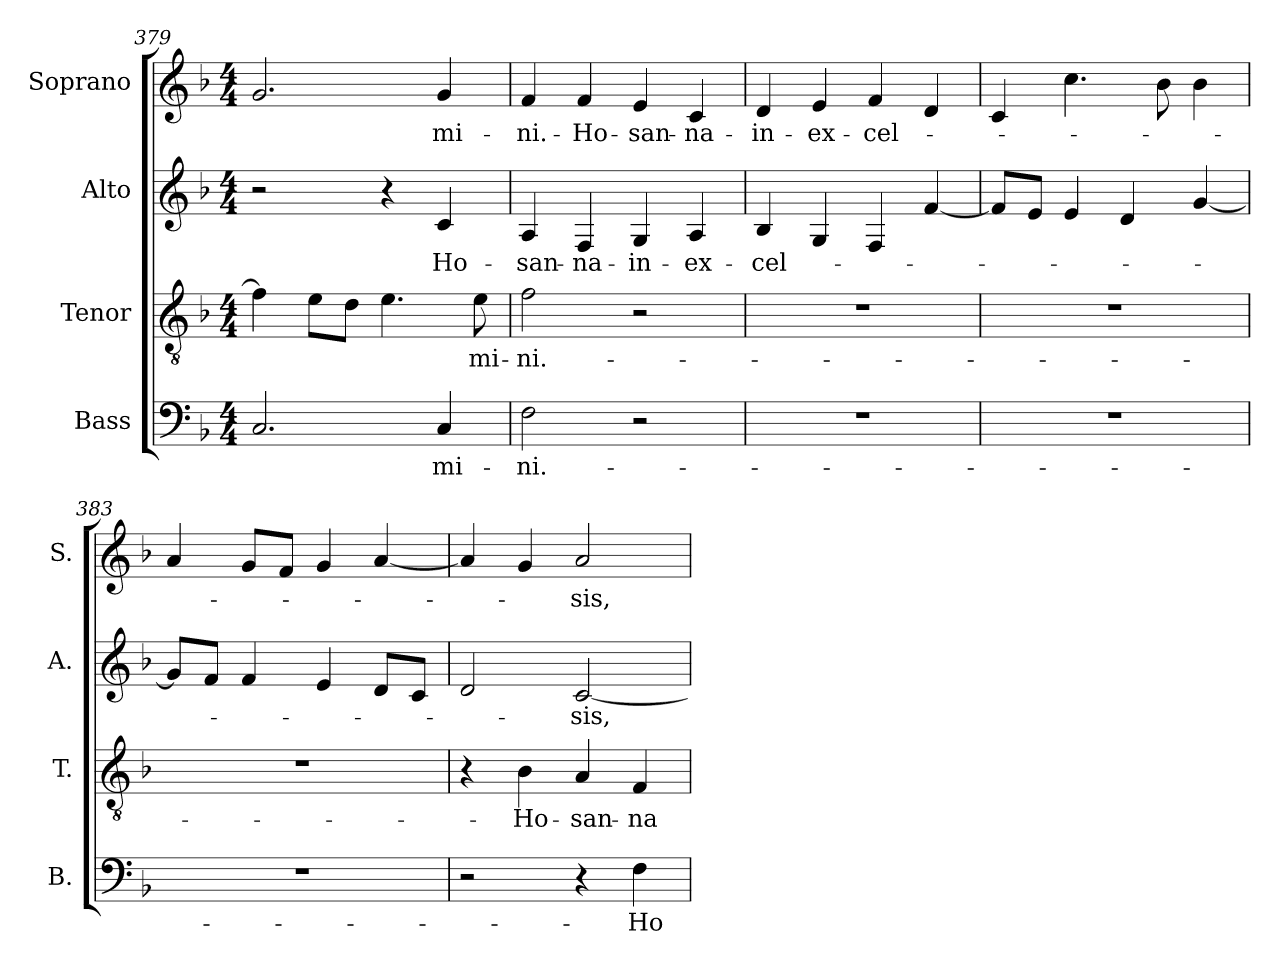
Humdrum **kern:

**kern	**text	**kern	**text	**kern	**text	**kern	**text
*part4	*part4	*part3	*part3	*part2	*part2	*part1	*part1
*staff4	*staff4	*staff3	*staff3	*staff2	*staff2	*staff1	*staff1
*I"Bass	*	*I"Tenor	*	*I"Alto	*	*I"Soprano	*
*I'B.	*	*I'T.	*	*I'A.	*	*I'S.	*
*clefF4	*	*clefGv2	*	*clefG2	*	*clefG2	*
*	*	*ITrd7c12	*	*	*	*	*
*k[b-]	*	*k[b-]	*	*k[b-]	*	*k[b-]	*
*F:	*	*F:	*	*F:	*	*F:	*
*M4/4	*	*M4/4	*	*M4/4	*	*M4/4	*
=379	=379	=379	=379	=379	=379	=379	=379
2.Ci/	.	4Fi\]	.	2r	.	2.gi/	.
.	.	8Ei\L	.	.	.	.	.
.	.	8Di\J	.	.	.	.	.
.	.	4.Ei\	.	4r	.	.	.
!	!LO:LY:b:color=#000000	!	!	!	!	!	!
!	!	!	!	!	!LO:LY:b:color=#000000	!	!
!	!	!	!	!	!	!	!LO:LY:b:color=#000000
4Ci/	-mi--	.	.	4ci/	-Ho-	4gi/	-mi-
!	!	!	!LO:LY:b:color=#000000	!	!	!	!
.	.	8Ei\	-mi-	.	.	.	.
!!LO:LB:g=z
=380	=380	=380	=380	=380	=380	=380	=380
!	!LO:LY:b:color=#000000	!	!	!	!	!	!
!	!	!	!LO:LY:b:color=#000000	!	!	!	!
!	!	!	!	!	!LO:LY:b:color=#000000	!	!
!	!	!	!	!	!	!	!LO:LY:b:color=#000000
2Fi\	-ni.-	2Fi\	-ni.-	4Ai/	-san-	4fi/	-ni.-
!	!	!	!	!	!LO:LY:b:color=#000000	!	!
!	!	!	!	!	!	!	!LO:LY:b:color=#000000
.	.	.	.	4Fi/	-na-	4fi/	-Ho-
!	!	!	!	!	!LO:LY:b:color=#000000	!	!
!	!	!	!	!	!	!	!LO:LY:b:color=#000000
2r	.	2r	.	4Gi/	-in-	4ei/	-san-
!	!	!	!	!	!LO:LY:b:color=#000000	!	!
!	!	!	!	!	!	!	!LO:LY:b:color=#000000
.	.	.	.	4Ai/	-ex-	4ci/	-na-
=381	=381	=381	=381	=381	=381	=381	=381
!	!	!	!	!	!LO:LY:b:color=#000000	!	!
!	!	!	!	!	!	!	!LO:LY:b:color=#000000
1r	.	1r	.	4B-i/	-cel-	4di/	-in-
!	!	!	!	!	!	!	!LO:LY:b:color=#000000
.	.	.	.	4Gi/	.	4ei/	-ex-
!	!	!	!	!	!	!	!LO:LY:b:color=#000000
.	.	.	.	4Fi/	.	4fi/	-cel-
.	.	.	.	[4fi/	.	4di/	.
=382	=382	=382	=382	=382	=382	=382	=382
1r	.	1r	.	8fi/L]	.	4ci/	.
.	.	.	.	8ei/J	.	.	.
.	.	.	.	4ei/	.	4.cci\	.
.	.	.	.	4di/	.	.	.
.	.	.	.	.	.	8b-i\	.
.	.	.	.	[4gi/	.	4b-i\	.
=383	=383	=383	=383	=383	=383	=383	=383
1r	.	1r	.	8gi/L]	.	4ai/	.
.	.	.	.	8fi/J	.	.	.
.	.	.	.	4fi/	.	8gi/L	.
.	.	.	.	.	.	8fi/J	.
.	.	.	.	4ei/	.	4gi/	.
.	.	.	.	8di/L	.	[4ai/	.
.	.	.	.	8ci/J	.	.	.
=384	=384	=384	=384	=384	=384	=384	=384
2r	.	4r	.	2di/	.	4ai/]	.
!	!	!	!LO:LY:b:color=#000000	!	!	!	!
.	.	4BB-i\	-Ho-	.	.	4gi/	.
!	!	!	!LO:LY:b:color=#000000	!	!	!	!
!	!	!	!	!	!LO:LY:b:color=#000000	!	!
!	!	!	!	!	!	!	!LO:LY:b:color=#000000
4r	.	4AAi/	-san-	[2ci/	-sis,	2ai/	-sis,-
!	!LO:LY:b:color=#000000	!	!	!	!	!	!
!	!	!	!LO:LY:b:color=#000000	!	!	!	!
4Fi\	-Ho-	4FFi/	-na-	.	.	.	.
=	=	=	=	=	=	=	=
*-	*-	*-	*-	*-	*-	*-	*-
